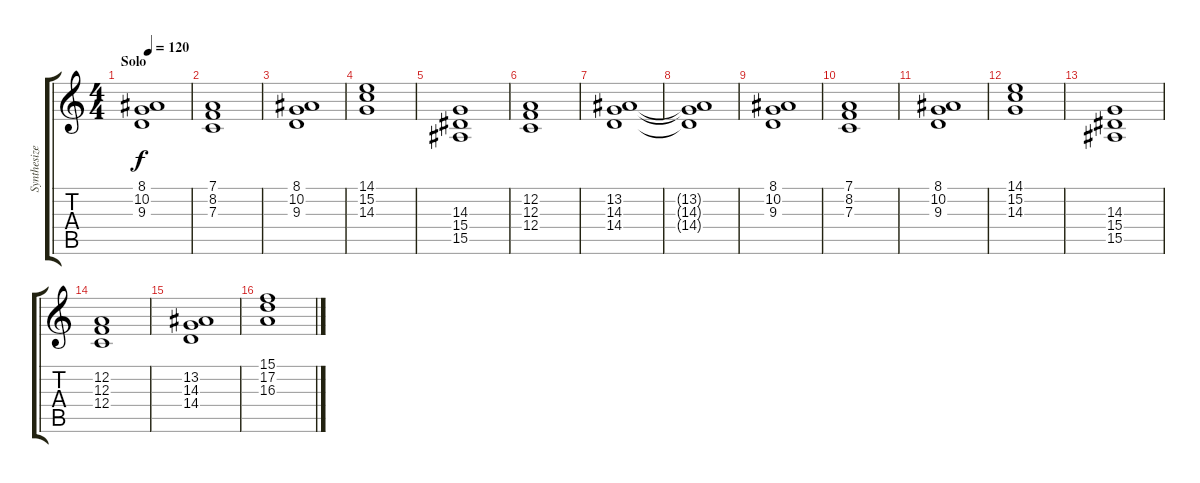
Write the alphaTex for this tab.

\track ("Synthesizer low" "Synthesize") {instrument synthstrings2}
\staff {score tabs}
\tuning (D4 A3 F3 C3 G2 D2) {hide}
\ts (4 4)
\section ("" "Solo")
\tempo 120
\clef g2
\ks c
(8.1 10.2 9.3).1{dy f volume 9} |
(7.1 8.2 7.3).1 |
(8.1 10.2 9.3).1 |
(14.1 15.2 14.3).1 |
(14.3 15.4 15.5).1 |
(12.2 12.3 12.4).1 |
(13.2 14.3 14.4).1 |
(13.2{t} 14.3{t} 14.4{t}).1 |
(8.1 10.2 9.3).1 |
(7.1 8.2 7.3).1 |
(8.1 10.2 9.3).1 |
(14.1 15.2 14.3).1 |
(14.3 15.4 15.5).1 |
(12.2 12.3 12.4).1 |
(13.2 14.3 14.4).1 |
(15.1 17.2 16.3).1
